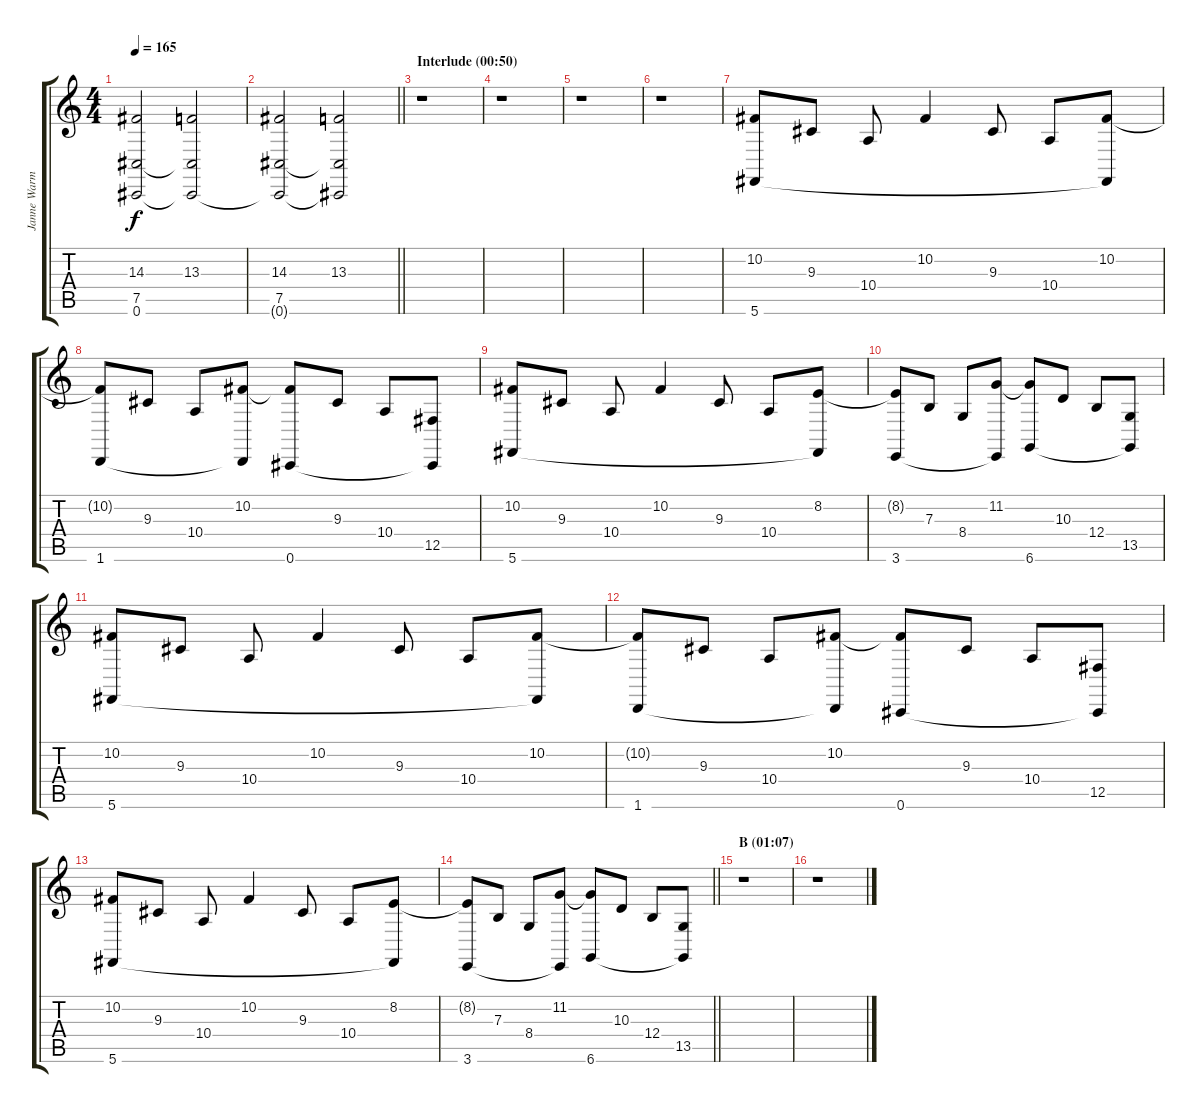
\track ("Janne Warman" "Janne Warm") {instrument stringensemble1}
\staff {score tabs}
\tuning (Db4 Ab3 E3 B2 Gb2 Db2) {hide}
\ts (4 4)
\tempo 165
\clef g2
\ks c
(14.3 7.5 0.6).2{dy f} (13.3 7.5{t} 0.6{t}).2 |
\barLineRight lightlight
(14.3 7.5 0.6{t}).2 (13.3 7.5{t} 0.6{t}).2 |
\section ("" "Interlude (00:50)")
r.1 |
r.1 |
r.1 |
r.1 |
(10.2 5.6).8{instrument choiraahs} 9.3.8 10.4.8 10.2.4 9.3.8 10.4.8 (10.2 5.6{t}).8 |
(10.2{t} 1.6).8 9.3.8 10.4.8 (10.2 1.6{t}).8 (10.2{t} 0.6).8 9.3.8 10.4.8 (12.5 0.6{t}).8 |
(10.2 5.6).8 9.3.8 10.4.8 10.2.4 9.3.8 10.4.8 (8.2 5.6{t}).8 |
(8.2{t} 3.6).8 7.3.8 8.4.8 (11.2 3.6{t}).8 (11.2{t} 6.6).8 10.3.8 12.4.8 (13.5 6.6{t}).8 |
(10.2 5.6).8 9.3.8 10.4.8 10.2.4 9.3.8 10.4.8 (10.2 5.6{t}).8 |
(10.2{t} 1.6).8 9.3.8 10.4.8 (10.2 1.6{t}).8 (10.2{t} 0.6).8 9.3.8 10.4.8 (12.5 0.6{t}).8 |
(10.2 5.6).8 9.3.8 10.4.8 10.2.4 9.3.8 10.4.8 (8.2 5.6{t}).8 |
\barLineRight lightlight
(8.2{t} 3.6).8 7.3.8 8.4.8 (11.2 3.6{t}).8 (11.2{t} 6.6).8 10.3.8 12.4.8 (13.5 6.6{t}).8 |
\section ("" "B (01:07)")
r.1 |
r.1
